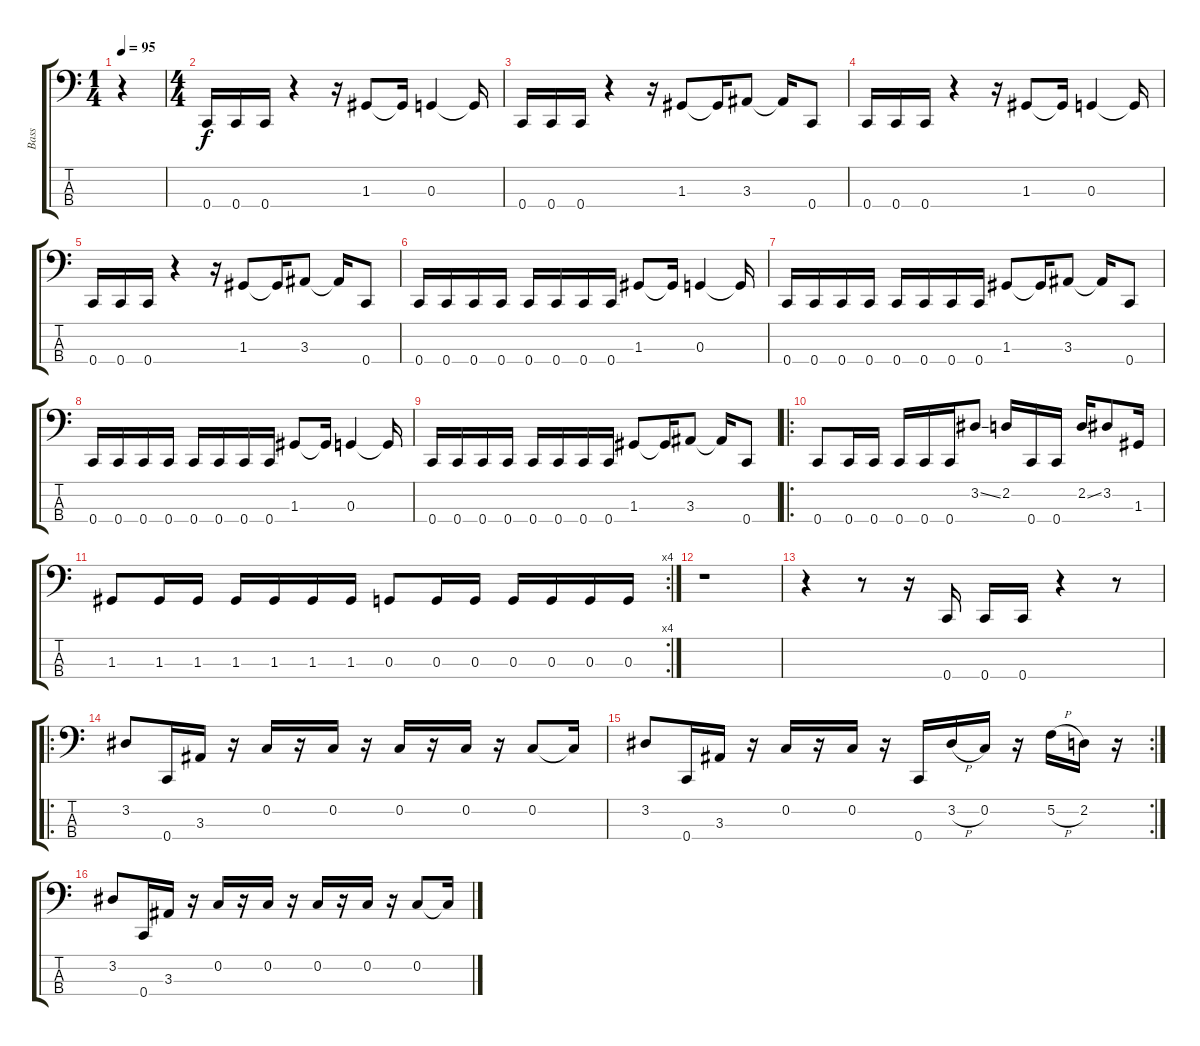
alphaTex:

\track ("Bass" "Bass") {instrument electricbasspick}
\staff {score tabs}
\tuning (F2 C2 G1 C1) {hide}
\ts (1 4)
\tempo 95
\clef f4
\ks c
r.4{dy f instrument electricbasspick} |
\ts (4 4)
0.4.16 0.4.16 0.4.16 r.4 r.16 1.3.8 1.3{t}.16 0.3.4 0.3{t}.16 |
0.4.16 0.4.16 0.4.16 r.4 r.16 1.3.8 1.3{t}.16 3.3.8 3.3{t}.16 0.4.8 |
0.4.16 0.4.16 0.4.16 r.4 r.16 1.3.8 1.3{t}.16 0.3.4 0.3{t}.16 |
0.4.16 0.4.16 0.4.16 r.4 r.16 1.3.8 1.3{t}.16 3.3.8 3.3{t}.16 0.4.8 |
0.4.16 0.4.16 0.4.16 0.4.16 0.4.16 0.4.16 0.4.16 0.4.16 1.3.8 1.3{t}.16 0.3.4 0.3{t}.16 |
0.4.16 0.4.16 0.4.16 0.4.16 0.4.16 0.4.16 0.4.16 0.4.16 1.3.8 1.3{t}.16 3.3.8 3.3{t}.16 0.4.8 |
0.4.16 0.4.16 0.4.16 0.4.16 0.4.16 0.4.16 0.4.16 0.4.16 1.3.8 1.3{t}.16 0.3.4 0.3{t}.16 |
0.4.16 0.4.16 0.4.16 0.4.16 0.4.16 0.4.16 0.4.16 0.4.16 1.3.8 1.3{t}.16 3.3.8 3.3{t}.16 0.4.8 |
\ro
0.4.8 0.4.16 0.4.16 0.4.16 0.4.16 0.4.16 3.2{ss}.8 2.2.16 0.4.16 0.4.16 2.2{ss}.16 3.2.8 1.3.16 |
\rc 4
1.3.8 1.3.16 1.3.16 1.3.16 1.3.16 1.3.16 1.3.16 0.3.8 0.3.16 0.3.16 0.3.16 0.3.16 0.3.16 0.3.16 |
r.1 |
r.4 r.8 r.16 0.4.16 0.4.16 0.4.16 r.4 r.8 |
\ro
3.2.8 0.4.16 3.3.16 r.16 0.2.16 r.16 0.2.16 r.16 0.2.16 r.16 0.2.16 r.16 0.2.8 0.2{t}.16 |
\rc 2
3.2.8 0.4.16 3.3.16 r.16 0.2.16 r.16 0.2.16 r.16 0.4.16 3.2{h}.16 0.2.16 r.16 5.2{h}.16 2.2.16 r.16 |
3.2.8 0.4.16 3.3.16 r.16 0.2.16 r.16 0.2.16 r.16 0.2.16 r.16 0.2.16 r.16 0.2.8 0.2{t}.16
